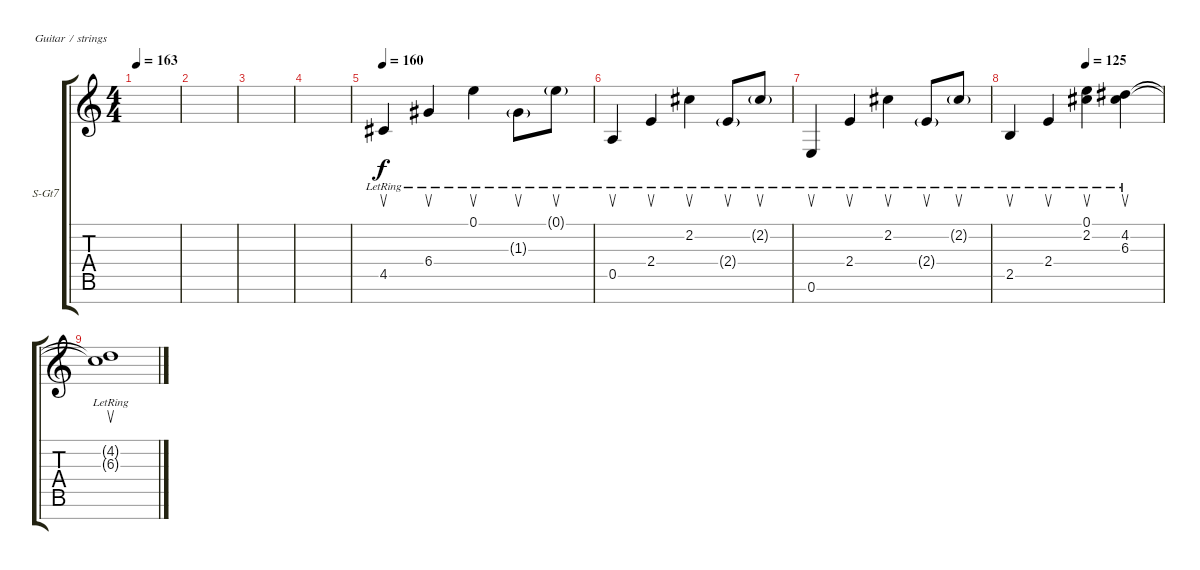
\bracketExtendMode groupsimilarinstruments
\firstSystemTrackNameOrientation horizontal
\otherSystemsTrackNameOrientation horizontal
\track ("Steel Guitar" "S-Gt7") {instrument acousticguitarsteel}
\staff {score tabs}
\tuning (E4 B3 G3 D3 A2 E2 B1)
\ts (4 4)
\tempo 163
\clef g2
\scale
0.333333
\ks c
|
\scale
0.333333 |
\scale
0.333333 |
\scale
0.333333 |
\tempo 160
\scale
0.333333 4.5{lr}.4{su} 6.4{lr}.4{su} 0.1{lr}.4{su} 1.3{g lr}.8{su} 0.1{g lr}.8{su} |
\scale
0.333333 0.5{lr}.4{su} 2.4{lr}.4{su} 2.2{lr}.4{su} 2.4{g lr}.8{su} 2.2{g lr}.8{su} |
\scale
0.333333 0.6{lr}.4{su} 2.4{lr}.4{su} 2.2{lr}.4{su} 2.4{g lr}.8{su} 2.2{g lr}.8{su} |
\tempo (125 0.5)
2.5{lr}.4{su} 2.4{lr}.4{su} (0.1{lr} 2.2).4{su} (4.2{lr} 6.3{lr}).4{su} |
(4.2{lr t} 6.3{lr t}).1{su}
